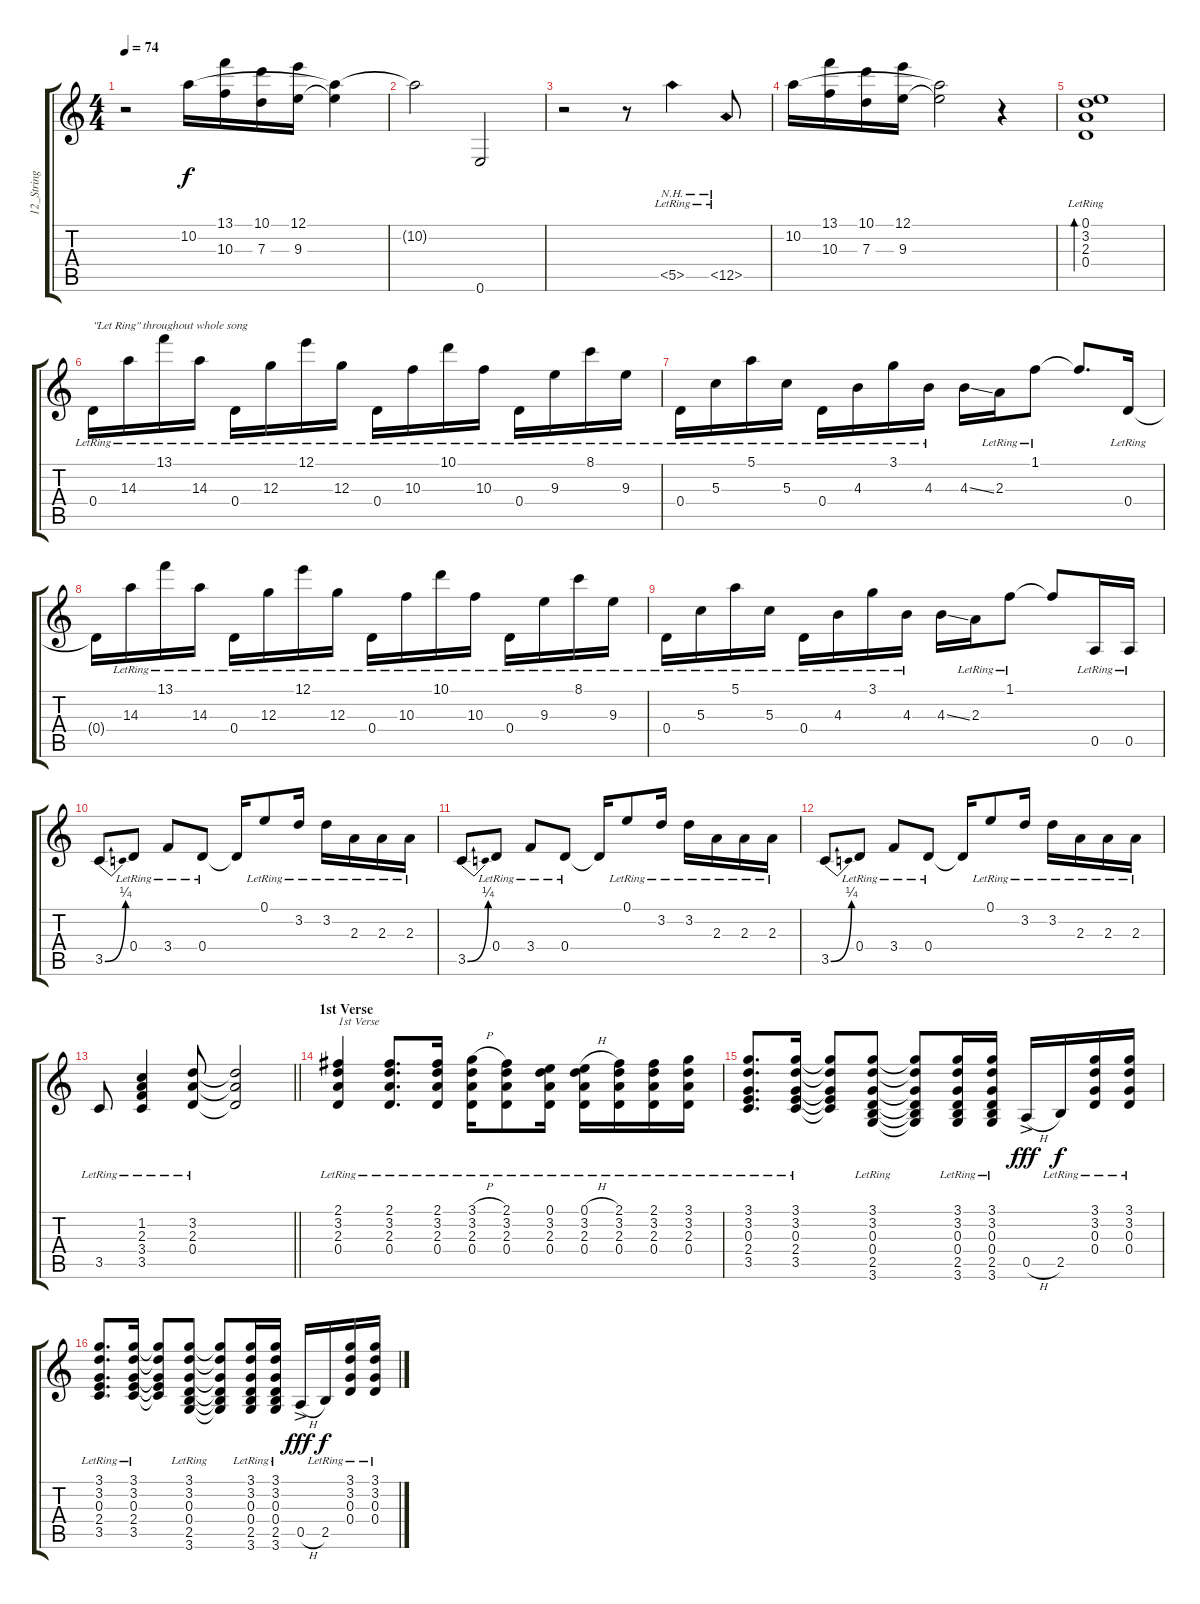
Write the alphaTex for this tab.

\track ("12_String" "12_String") {instrument acousticguitarsteel}
\staff {score tabs}
\tuning (E4 B3 G3 D3 A2 E2) {hide}
\ts (4 4)
\tempo 74
\clef g2
\ks c
r.2{dy f instrument acousticguitarsteel} 10.2.16{volume 13} (13.1 10.3).16 (10.1 7.3).16 (12.1 9.3).16 (10.2{t} 9.3{t}).4 |
10.2{t}.2 0.6.2 |
r.2 r.8 5.5{nh lr}.4 12.5{nh lr}.8 |
10.2.16 (13.1 10.3).16 (10.1 7.3).16 (12.1 9.3).16 (10.2{t} 9.3{t}).2 r.4 |
(0.1{lr} 3.2{lr} 2.3{lr} 0.4{lr}).1{bd 120} |
0.4{lr}.16{txt "\"Let Ring\" throughout whole song"} 14.3{lr}.16 13.1{lr}.16 14.3{lr}.16 0.4{lr}.16 12.3{lr}.16 12.1{lr}.16 12.3{lr}.16 0.4{lr}.16 10.3{lr}.16 10.1{lr}.16 10.3{lr}.16 0.4{lr}.16 9.3{lr}.16 8.1{lr}.16 9.3{lr}.16 |
0.4{lr}.16 5.3{lr}.16 5.1{lr}.16 5.3{lr}.16 0.4{lr}.16 4.3{lr}.16 3.1{lr}.16 4.3{lr}.16 4.3{ss}.16 2.3{lr}.16 1.1{lr}.8 1.1{t}.8{d} 0.4{lr}.16 |
0.4{t}.16 14.3{lr}.16 13.1{lr}.16 14.3{lr}.16 0.4{lr}.16 12.3{lr}.16 12.1{lr}.16 12.3{lr}.16 0.4{lr}.16 10.3{lr}.16 10.1{lr}.16 10.3{lr}.16 0.4{lr}.16 9.3{lr}.16 8.1{lr}.16 9.3{lr}.16 |
0.4{lr}.16 5.3{lr}.16 5.1{lr}.16 5.3{lr}.16 0.4{lr}.16 4.3{lr}.16 3.1{lr}.16 4.3{lr}.16 4.3{ss}.16 2.3{lr}.16 1.1{lr}.8 1.1{t}.8 0.5{lr}.16 0.5{lr}.16 |
3.5{be (bend 0 0 60 1)}.8 0.4{lr}.8 3.4{lr}.8 0.4{lr}.8 0.4{t}.16 0.1{lr}.8 3.2{lr}.16 3.2{lr}.16 2.3{lr}.16 2.3{lr}.16 2.3{lr}.16 |
3.5{be (bend 0 0 60 1)}.8 0.4{lr}.8 3.4{lr}.8 0.4{lr}.8 0.4{t}.16 0.1{lr}.8 3.2{lr}.16 3.2{lr}.16 2.3{lr}.16 2.3{lr}.16 2.3{lr}.16 |
3.5{be (bend 0 0 60 1)}.8 0.4{lr}.8 3.4{lr}.8 0.4{lr}.8 0.4{t}.16 0.1{lr}.8 3.2{lr}.16 3.2{lr}.16 2.3{lr}.16 2.3{lr}.16 2.3{lr}.16 |
\barLineRight lightlight
3.5{lr}.8 (1.2{lr} 2.3{lr} 3.4{lr} 3.5{lr}).4 (3.2{lr} 2.3{lr} 0.4{lr}).8 (3.2{t} 2.3{t} 0.4{t}).2 |
\section ("" "1st Verse")
(2.1{lr} 3.2{lr} 2.3{lr} 0.4{lr}).4{txt "1st Verse"} (2.1{lr} 3.2{lr} 2.3{lr} 0.4{lr}).8{d} (2.1{lr} 3.2{lr} 2.3{lr} 0.4{lr}).16 (3.1{h} 3.2{lr} 2.3{lr} 0.4{lr}).16 (2.1{lr} 3.2{lr} 2.3{lr} 0.4{lr}).8 (0.1{lr} 3.2{lr} 2.3{lr} 0.4{lr}).16 (0.1{h} 3.2{lr} 2.3{lr} 0.4{lr}).16 (2.1{lr} 3.2{lr} 2.3{lr} 0.4{lr}).16 (2.1{lr} 3.2{lr} 2.3{lr} 0.4{lr}).16 (3.1{lr} 3.2{lr} 2.3{lr} 0.4{lr}).16 |
(3.1{lr} 3.2{lr} 0.3{lr} 2.4{lr} 3.5{lr}).8{d} (3.1{lr} 3.2{lr} 0.3{lr} 2.4{lr} 3.5{lr}).16 (3.1{t} 3.2{t} 0.3{t} 2.4{t} 3.5{t}).8 (3.1{lr} 3.2{lr} 0.3{lr} 0.4{lr} 2.5{lr} 3.6{lr}).8 (3.1{t} 3.2{t} 0.3{t} 0.4{t} 2.5{t} 3.6{t}).8 (3.1{lr} 3.2{lr} 0.3{lr} 0.4{lr} 2.5{lr} 3.6{lr}).16 (3.1{lr} 3.2{lr} 0.3{lr} 0.4{lr} 2.5{lr} 3.6{lr}).16 0.5{h ac}.16{dy fff} 2.5{lr}.16{dy f} (3.1{lr} 3.2{lr} 0.3{lr} 0.4{lr}).16 (3.1{lr} 3.2{lr} 0.3{lr} 0.4{lr}).16 |
(3.1{lr} 3.2{lr} 0.3{lr} 2.4{lr} 3.5{lr}).8{d} (3.1{lr} 3.2{lr} 0.3{lr} 2.4{lr} 3.5{lr}).16 (3.1{t} 3.2{t} 0.3{t} 2.4{t} 3.5{t}).8 (3.1{lr} 3.2{lr} 0.3{lr} 0.4{lr} 2.5{lr} 3.6{lr}).8 (3.1{t} 3.2{t} 0.3{t} 0.4{t} 2.5{t} 3.6{t}).8 (3.1{lr} 3.2{lr} 0.3{lr} 0.4{lr} 2.5{lr} 3.6{lr}).16 (3.1{lr} 3.2{lr} 0.3{lr} 0.4{lr} 2.5{lr} 3.6{lr}).16 0.5{h ac}.16{dy fff} 2.5{lr}.16{dy f} (3.1{lr} 3.2{lr} 0.3{lr} 0.4{lr}).16 (3.1{lr} 3.2{lr} 0.3{lr} 0.4{lr}).16
